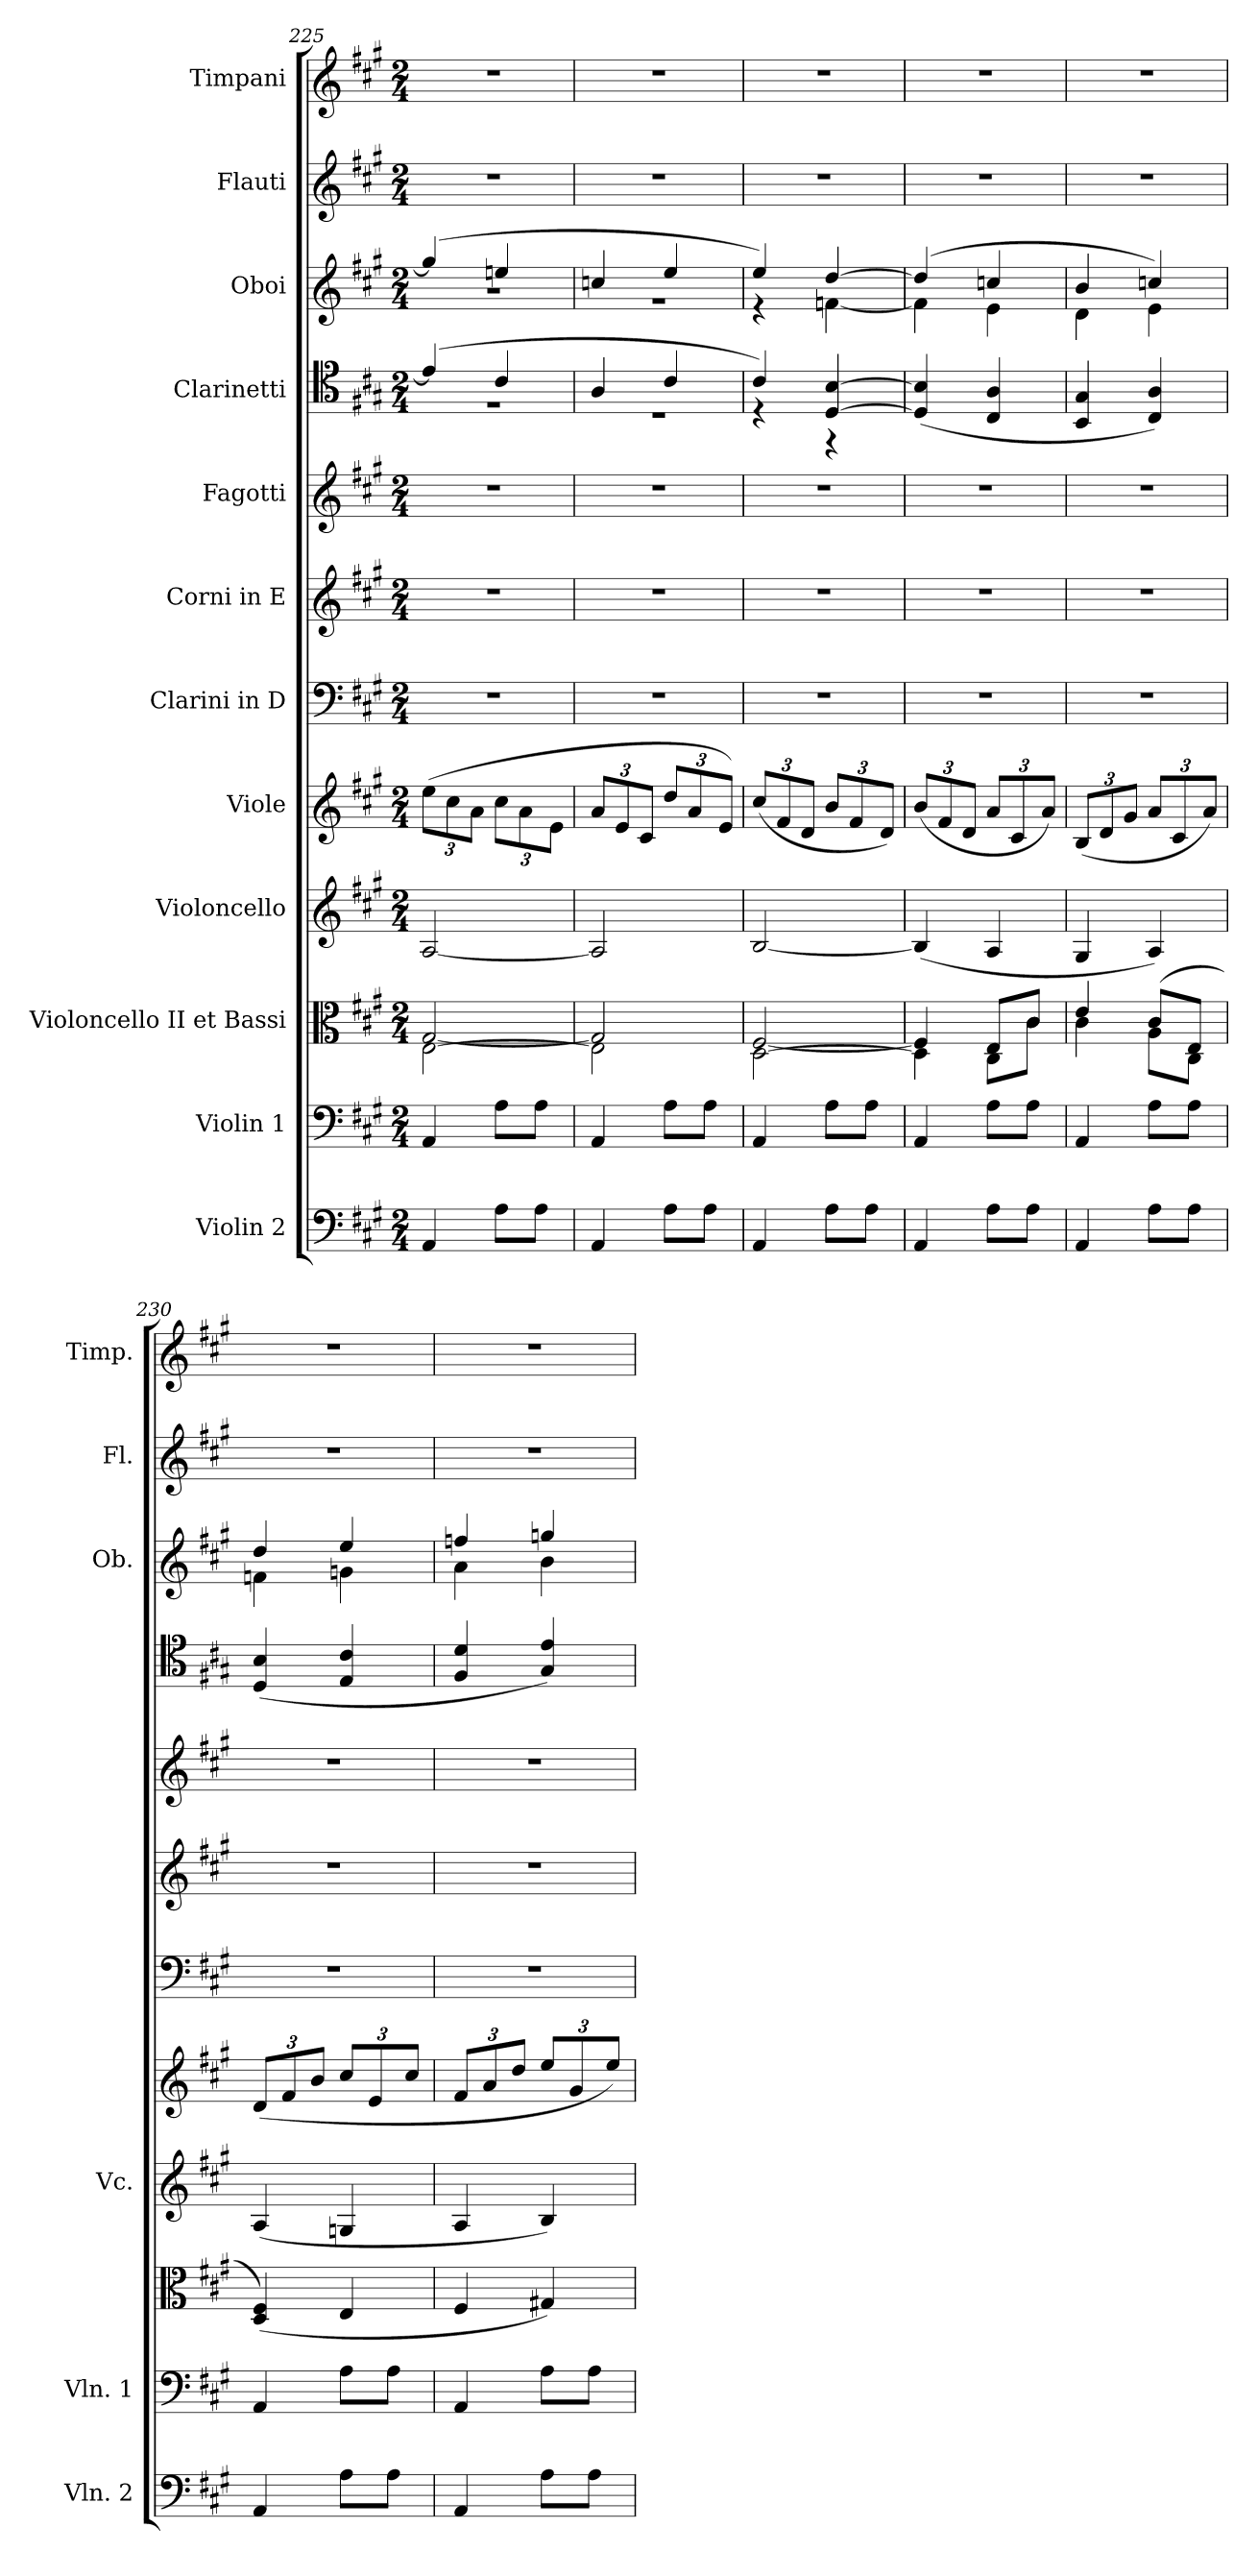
**kern	**kern	**kern	**kern	**kern	**kern	**kern	**kern	**kern	**kern	**kern	**kern
*part12	*part11	*part10	*part9	*part8	*part7	*part6	*part5	*part4	*part3	*part2	*part1
*staff12	*staff11	*staff10	*staff9	*staff8	*staff7	*staff6	*staff5	*staff4	*staff3	*staff2	*staff1
*I"Violin 2	*I"Violin 1	*I"Violoncello II et Bassi	*I"Violoncello	*I"Viole	*I"Clarini in D	*I"Corni in E	*I"Fagotti	*I"Clarinetti	*I"Oboi	*I"Flauti	*I"Timpani
*I'Vln. 2	*I'Vln. 1	*	*I'Vc.	*	*	*	*	*	*I'Ob.	*I'Fl.	*I'Timp.
*clefF4	*clefF4	*clefC3	*clefG2	*clefG2	*clefF4	*clefG2	*clefG2	*clefC4	*clefG2	*clefG2	*clefG2
*ITrd7c12	*	*	*	*	*	*ITrd-1c-2	*ITrd5c8	*	*ITrd2c3	*	*
*k[f#c#g#]	*k[f#c#g#]	*k[f#c#g#]	*k[f#c#g#]	*k[f#c#g#]	*k[f#c#g#]	*k[f#c#g#d#a#]	*k[f#c#g#d#a#e#b#]	*k[f#c#g#]	*k[f#c#g#d#a#e#]	*k[f#c#g#]	*k[f#c#g#]
*M2/4	*M2/4	*M2/4	*M2/4	*M2/4	*M2/4	*M2/4	*M2/4	*M2/4	*M2/4	*M2/4	*M2/4
=225	=225	=225	=225	=225	=225	=225	=225	=225	=225	=225	=225
*	*	*^	*	*	*	*	*	*	*	*	*
*	*	*	*	*	*Xbrackettup	*	*	*	*	*	*	*
*	*	*	*	*	*	*	*	*	*^	*^	*	*
4AAA/	4AA/	[2E\	[2G#/	[2A/	(>12ee\L	2r	2r	2r	(>4e/]	2r	(>4ee/]	2r	2r	2r
.	.	.	.	.	12cc#\	.	.	.	.	.	.	.	.	.
.	.	.	.	.	12a\J	.	.	.	.	.	.	.	.	.
8AA\L	8A\L	.	.	.	12cc#\L	.	.	.	4c#/	.	4cc#X/	.	.	.
.	.	.	.	.	12a\	.	.	.	.	.	.	.	.	.
8AA\J	8A\J	.	.	.	.	.	.	.	.	.	.	.	.	.
.	.	.	.	.	12e\J	.	.	.	.	.	.	.	.	.
=226	=226	=226	=226	=226	=226	=226	=226	=226	=226	=226	=226	=226	=226	=226
4AAA/	4AA/	2E\]	2G#/]	2A/]	12a/L	2r	2r	2r	4A/	2r	4a/	2r	2r	2r
.	.	.	.	.	12e/	.	.	.	.	.	.	.	.	.
.	.	.	.	.	12c#/J	.	.	.	.	.	.	.	.	.
8AA\L	8A\L	.	.	.	12dd/L	.	.	.	4c#/	.	4cc#/	.	.	.
.	.	.	.	.	12a/	.	.	.	.	.	.	.	.	.
8AA\J	8A\J	.	.	.	.	.	.	.	.	.	.	.	.	.
.	.	.	.	.	12e/J)	.	.	.	.	.	.	.	.	.
=227	=227	=227	=227	=227	=227	=227	=227	=227	=227	=227	=227	=227	=227	=227
4AAA/	4AA/	[2D\	[2F#/	[2B/	(>12cc#/L	2r	2r	2r	4c#/)	4r	4cc#/)	4r	2r	2r
.	.	.	.	.	12f#/	.	.	.	.	.	.	.	.	.
.	.	.	.	.	12d/J	.	.	.	.	.	.	.	.	.
8AA\L	8A\L	.	.	.	12b/L	.	.	.	[4D/ [4B/	4r	[4b/	[4d\	.	.
.	.	.	.	.	12f#/	.	.	.	.	.	.	.	.	.
8AA\J	8A\J	.	.	.	.	.	.	.	.	.	.	.	.	.
.	.	.	.	.	12d/J)	.	.	.	.	.	.	.	.	.
*	*	*	*	*	*	*	*	*	*v	*v	*	*	*	*
=228	=228	=228	=228	=228	=228	=228	=228	=228	=228	=228	=228	=228	=228
4AAA/	4AA/	4F#/]	4D\]	(<4B/]	(>12b/L	2r	2r	2r	(>4D]/ 4B]/	(>4b/]	4d\]	2r	2r
.	.	.	.	.	12f#/	.	.	.	.	.	.	.	.
.	.	.	.	.	12d/J	.	.	.	.	.	.	.	.
8AA\L	8A\L	8E/L	8C#\L	4A/	12a/L	.	.	.	4C#/ 4A/	4a/	4c#\	.	.
.	.	.	.	.	12c#/	.	.	.	.	.	.	.	.
8AA\J	8A\J	8c#/J	8c#\J	.	.	.	.	.	.	.	.	.	.
.	.	.	.	.	12a/J)	.	.	.	.	.	.	.	.
!!LO:PB:g=z
=229	=229	=229	=229	=229	=229	=229	=229	=229	=229	=229	=229	=229	=229
4AAA/	4AA/	4e/	4c#\	4G#/	(>12B/L	2r	2r	2r	4BB/ 4G#/	4g#/	4B\	2r	2r
.	.	.	.	.	12d/	.	.	.	.	.	.	.	.
.	.	.	.	.	12g#/J	.	.	.	.	.	.	.	.
8AA\L	8A\L	(>8c#/L	8A\L	4A/)	12a/L	.	.	.	4C#/ 4A/)	4a/)	4c#\	.	.
.	.	.	.	.	12c#/	.	.	.	.	.	.	.	.
8AA\J	8A\J	8E/J	8C#\J	.	.	.	.	.	.	.	.	.	.
.	.	.	.	.	12a/J)	.	.	.	.	.	.	.	.
*	*	*v	*v	*	*	*	*	*	*	*	*	*	*
=230	=230	=230	=230	=230	=230	=230	=230	=230	=230	=230	=230	=230
4AAA/	4AA/	(<4D/ 4F#/)	(<4A/	(>12d/L	2r	2r	2r	(<4D/ 4B/	4b/	4d\	2r	2r
.	.	.	.	12f#/	.	.	.	.	.	.	.	.
.	.	.	.	12b/J	.	.	.	.	.	.	.	.
8AA\L	8A\L	4E/	4Gn/	12cc#/L	.	.	.	4E/ 4c#/	4cc#/	4e\	.	.
.	.	.	.	12e/	.	.	.	.	.	.	.	.
8AA\J	8A\J	.	.	.	.	.	.	.	.	.	.	.
.	.	.	.	12cc#/J	.	.	.	.	.	.	.	.
=231	=231	=231	=231	=231	=231	=231	=231	=231	=231	=231	=231	=231
4AAA/	4AA/	4F#/	4A/	12f#/L	2r	2r	2r	4F#/ 4d/	4dd/	4f#\	2r	2r
.	.	.	.	12a/	.	.	.	.	.	.	.	.
.	.	.	.	12dd/J	.	.	.	.	.	.	.	.
8AA\L	8A\L	4G#X/)	4B/)	12ee/L	.	.	.	4G#/ 4e/)	4ee/	4g#\	.	.
.	.	.	.	12g#/	.	.	.	.	.	.	.	.
8AA\J	8A\J	.	.	.	.	.	.	.	.	.	.	.
.	.	.	.	12ee/J)	.	.	.	.	.	.	.	.
*	*	*	*	*	*	*	*	*	*v	*v	*	*
=	=	=	=	=	=	=	=	=	=	=	=
*-	*-	*-	*-	*-	*-	*-	*-	*-	*-	*-	*-
